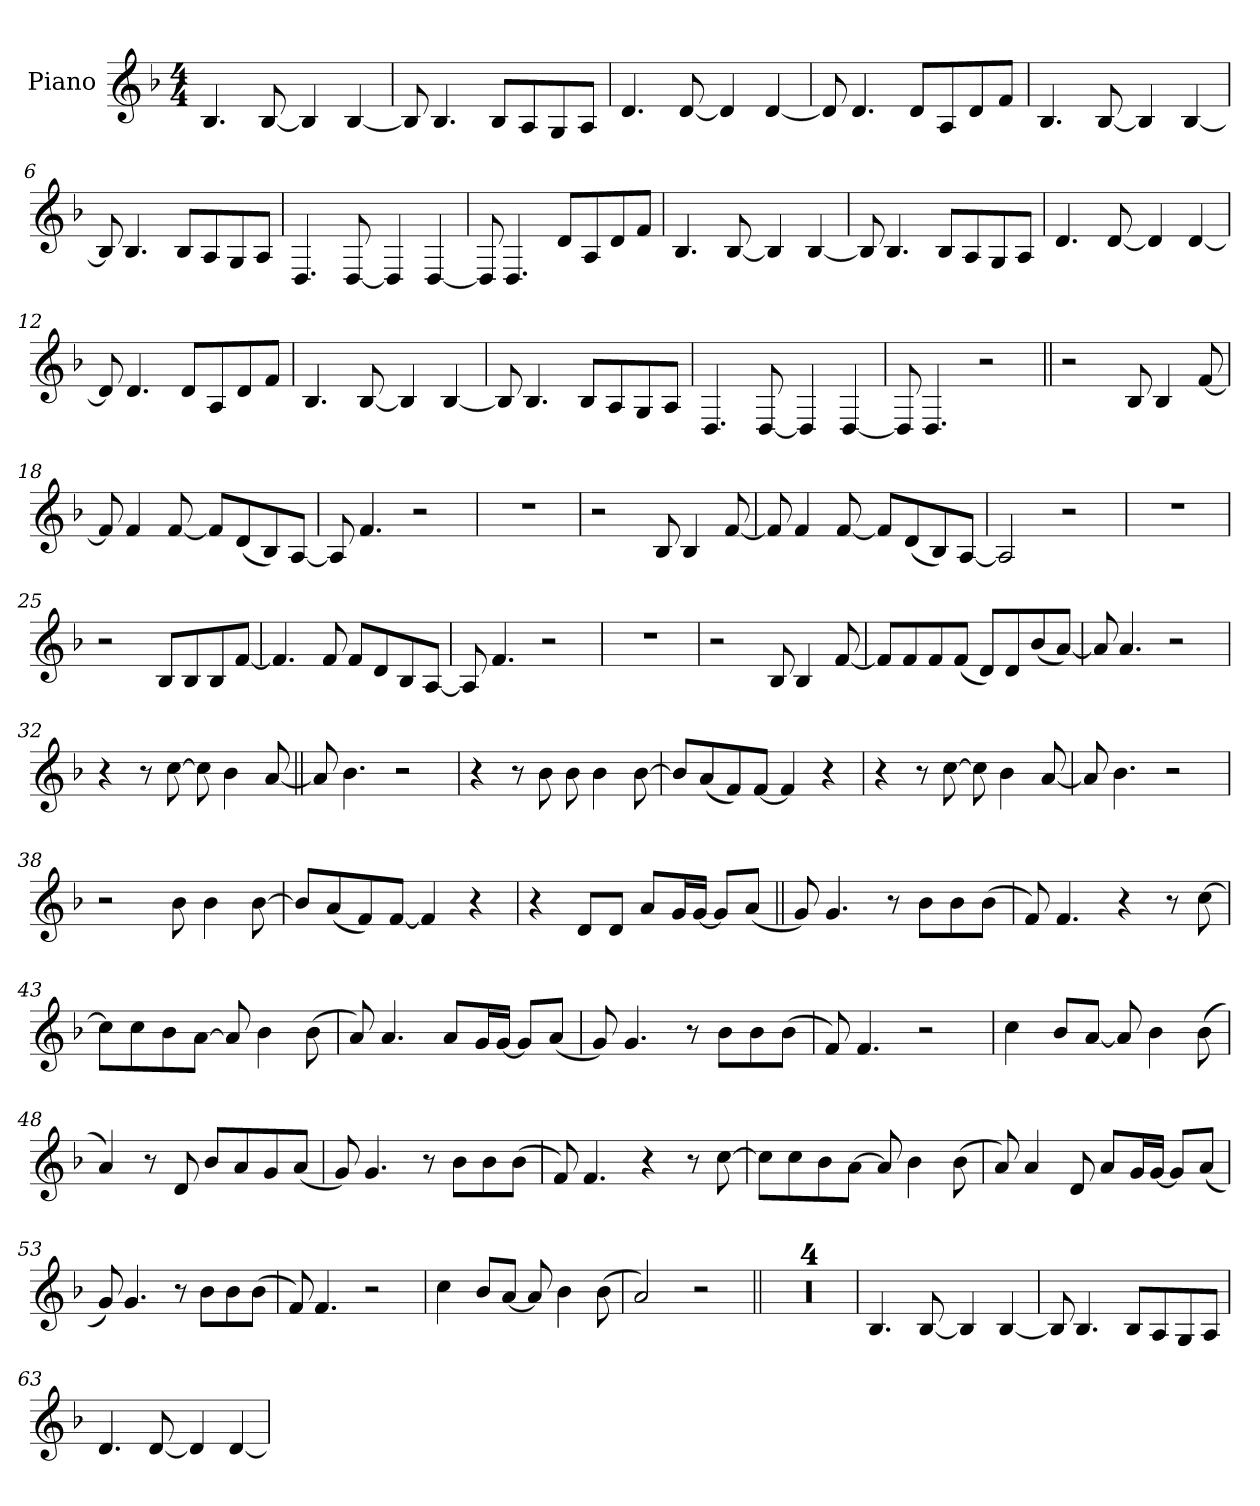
**kern
*part1
*staff1
*I"Piano
*I'Pno.
*clefG2
*k[b-]
*M4/4
*MM140
=1
4.B-!
[8B-!
4B-!]
[4B-!
=2
8B-!]
4.B-!
8B-!L
8A!
8G!
8A!J
=3
4.d!
[8d!
4d!]
[4d!
=4
8d!]
4.d!
8d!L
8A!
8d!
8f!J
=5
4.B-!
[8B-!
4B-!]
[4B-!
=6
8B-!]
4.B-!
8B-!L
8A!
8G!
8A!J
=7
4.D!
[8D!
4D!]
[4D!
=8
8D!]
4.D!
8d!L
8A!
8d!
8f!J
=9
4.B-!
[8B-!
4B-!]
[4B-!
=10
8B-!]
4.B-!
8B-!L
8A!
8G!
8A!J
=11
4.d!
[8d!
4d!]
[4d!
=12
8d!]
4.d!
8d!L
8A!
8d!
8f!J
=13
4.B-!
[8B-!
4B-!]
[4B-!
=14
8B-!]
4.B-!
8B-!L
8A!
8G!
8A!J
=15
4.D!
[8D!
4D!]
[4D!
=16
8D!]
4.D!
2r
=17||
2r
8B-
4B-
[8f
=18
8f]
4f
[8f
8fL]
(<8d
8B-)
[8AJ
=19
8A]
4.f
2r
=20
1r
=21
2r
8B-
4B-
[8f
=22
8f]
4f
[8f
8fL]
(<8d
8B-)
[8AJ
=23
2A]
2r
=24
1r
=25
2r
8B-L
8B-
8B-
[8fJ
=26
4.f]
8f
8fL
8d
8B-
[8AJ
=27
8A]
4.f
2r
=28
1r
=29
2r
8B-
4B-
[8f
=30
8fL]
8f
8f
(<8fJ
8dL)
8d
(<8b-
[8aJ)
=31
8a]
4.a
2r
=32
4r
8r
[8cc
8cc]
4b-
[8a
=33||
8a]
4.b-
2r
=34
4r
8r
8b-
8b-
4b-
[8b-
=35
8b-L]
(<8a
8f)
[8fJ
4f]
4r
=36
4r
8r
[8cc
8cc]
4b-
[8a
=37
8a]
4.b-
2r
=38
2r
8b-
4b-
[8b-
=39
8b-L]
(<8a
8f)
[8fJ
4f]
4r
=40
4r
8dL
8dJ
8aL
16gL
[16gJJ
8gL]
(<8aJ
=41||
8g)
4.g
8r
8b-L
8b-
(>8b-J
=42
8f)
4.f
4r
8r
[8cc
=43
8ccL]
8cc
8b-
[8aJ
8a]
4b-
(>8b-
=44
8a)
4.a
8aL
16gL
[16gJJ
8gL]
(<8aJ
=45
8g)
4.g
8r
8b-L
8b-
(>8b-J
=46
8f)
4.f
2r
=47
4cc
8b-L
[8aJ
8a]
4b-
(>8b-
=48
4a)
8r
8d
8b-L
8a
8g
(<8aJ
=49
8g)
4.g
8r
8b-L
8b-
(>8b-J
=50
8f)
4.f
4r
8r
[8cc
=51
8ccL]
8cc
8b-
[8aJ
8a]
4b-
(>8b-
=52
8a)
4a
8d
8aL
16gL
[16gJJ
8gL]
(<8aJ
=53
8g)
4.g
8r
8b-L
8b-
(>8b-J
=54
8f)
4.f
2r
=55
4cc
8b-L
[8aJ
8a]
4b-
(>8b-
=56
2a)
2r
=57||
1r
=58
1r
=59
1r
=60
1r
=61
4.B-!
[8B-!
4B-!]
[4B-!
=62
8B-!]
4.B-!
8B-!L
8A!
8G!
8A!J
=63
4.d!
[8d!
4d!]
[4d!
=
*-
